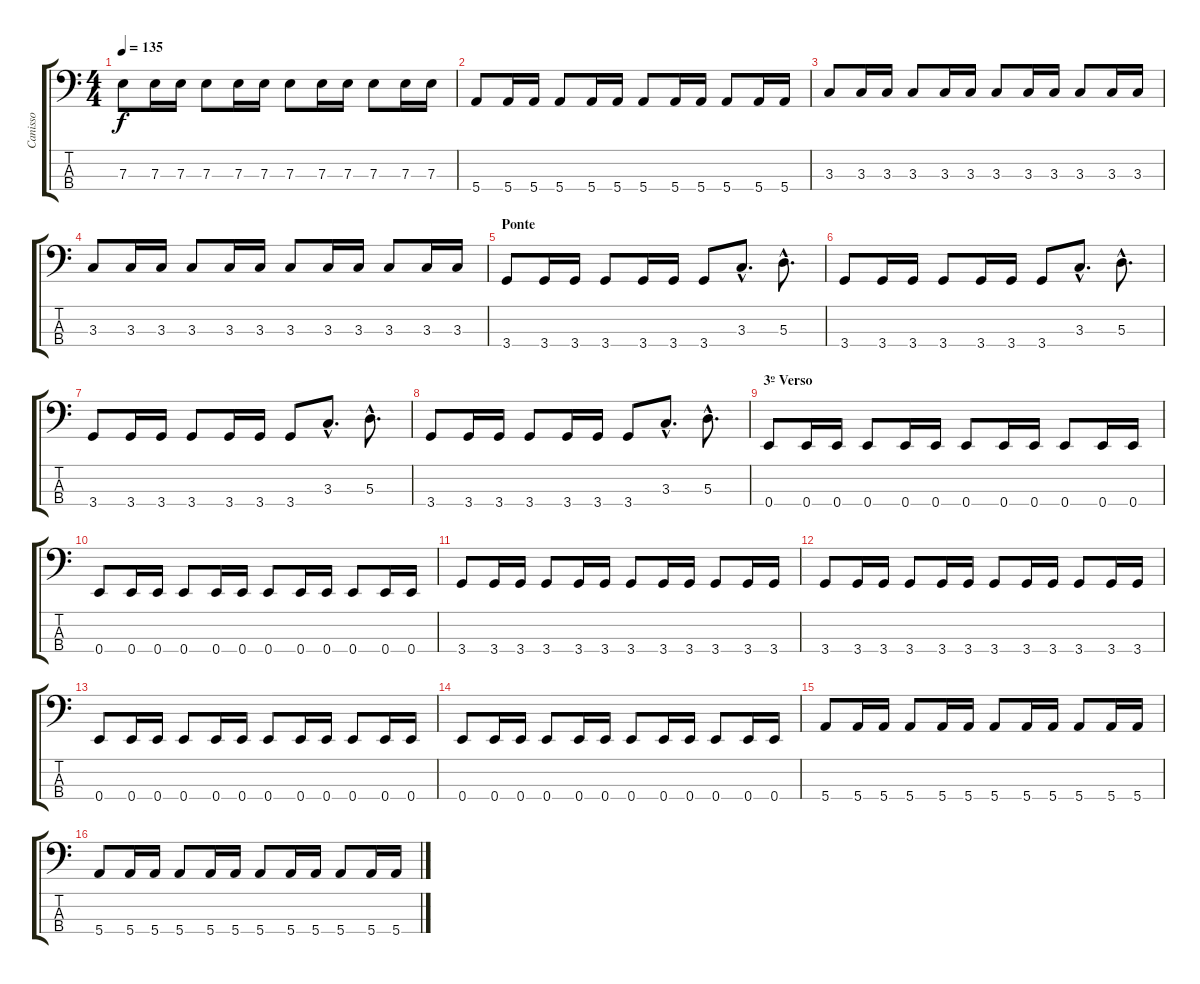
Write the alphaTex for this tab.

\track ("Canisso" "Canisso") {instrument electricbassfinger}
\staff {score tabs}
\tuning (G2 D2 A1 E1) {hide}
\ts (4 4)
\tempo 135
\clef f4
\ks c
7.3.8{dy f} 7.3.16 7.3.16 7.3.8 7.3.16 7.3.16 7.3.8 7.3.16 7.3.16 7.3.8 7.3.16 7.3.16 |
5.4.8 5.4.16 5.4.16 5.4.8 5.4.16 5.4.16 5.4.8 5.4.16 5.4.16 5.4.8 5.4.16 5.4.16 |
3.3.8 3.3.16 3.3.16 3.3.8 3.3.16 3.3.16 3.3.8 3.3.16 3.3.16 3.3.8 3.3.16 3.3.16 |
3.3.8 3.3.16 3.3.16 3.3.8 3.3.16 3.3.16 3.3.8 3.3.16 3.3.16 3.3.8 3.3.16 3.3.16 |
\section ("" "Ponte")
3.4.8 3.4.16 3.4.16 3.4.8 3.4.16 3.4.16 3.4.8 3.3{hac}.8{d} 5.3{hac}.8{d} |
3.4.8 3.4.16 3.4.16 3.4.8 3.4.16 3.4.16 3.4.8 3.3{hac}.8{d} 5.3{hac}.8{d} |
3.4.8 3.4.16 3.4.16 3.4.8 3.4.16 3.4.16 3.4.8 3.3{hac}.8{d} 5.3{hac}.8{d} |
3.4.8 3.4.16 3.4.16 3.4.8 3.4.16 3.4.16 3.4.8 3.3{hac}.8{d} 5.3{hac}.8{d} |
\section ("" "3º Verso")
0.4.8 0.4.16 0.4.16 0.4.8 0.4.16 0.4.16 0.4.8 0.4.16 0.4.16 0.4.8 0.4.16 0.4.16 |
0.4.8 0.4.16 0.4.16 0.4.8 0.4.16 0.4.16 0.4.8 0.4.16 0.4.16 0.4.8 0.4.16 0.4.16 |
3.4.8 3.4.16 3.4.16 3.4.8 3.4.16 3.4.16 3.4.8 3.4.16 3.4.16 3.4.8 3.4.16 3.4.16 |
3.4.8 3.4.16 3.4.16 3.4.8 3.4.16 3.4.16 3.4.8 3.4.16 3.4.16 3.4.8 3.4.16 3.4.16 |
0.4.8 0.4.16 0.4.16 0.4.8 0.4.16 0.4.16 0.4.8 0.4.16 0.4.16 0.4.8 0.4.16 0.4.16 |
0.4.8 0.4.16 0.4.16 0.4.8 0.4.16 0.4.16 0.4.8 0.4.16 0.4.16 0.4.8 0.4.16 0.4.16 |
5.4.8 5.4.16 5.4.16 5.4.8 5.4.16 5.4.16 5.4.8 5.4.16 5.4.16 5.4.8 5.4.16 5.4.16 |
5.4.8 5.4.16 5.4.16 5.4.8 5.4.16 5.4.16 5.4.8 5.4.16 5.4.16 5.4.8 5.4.16 5.4.16
